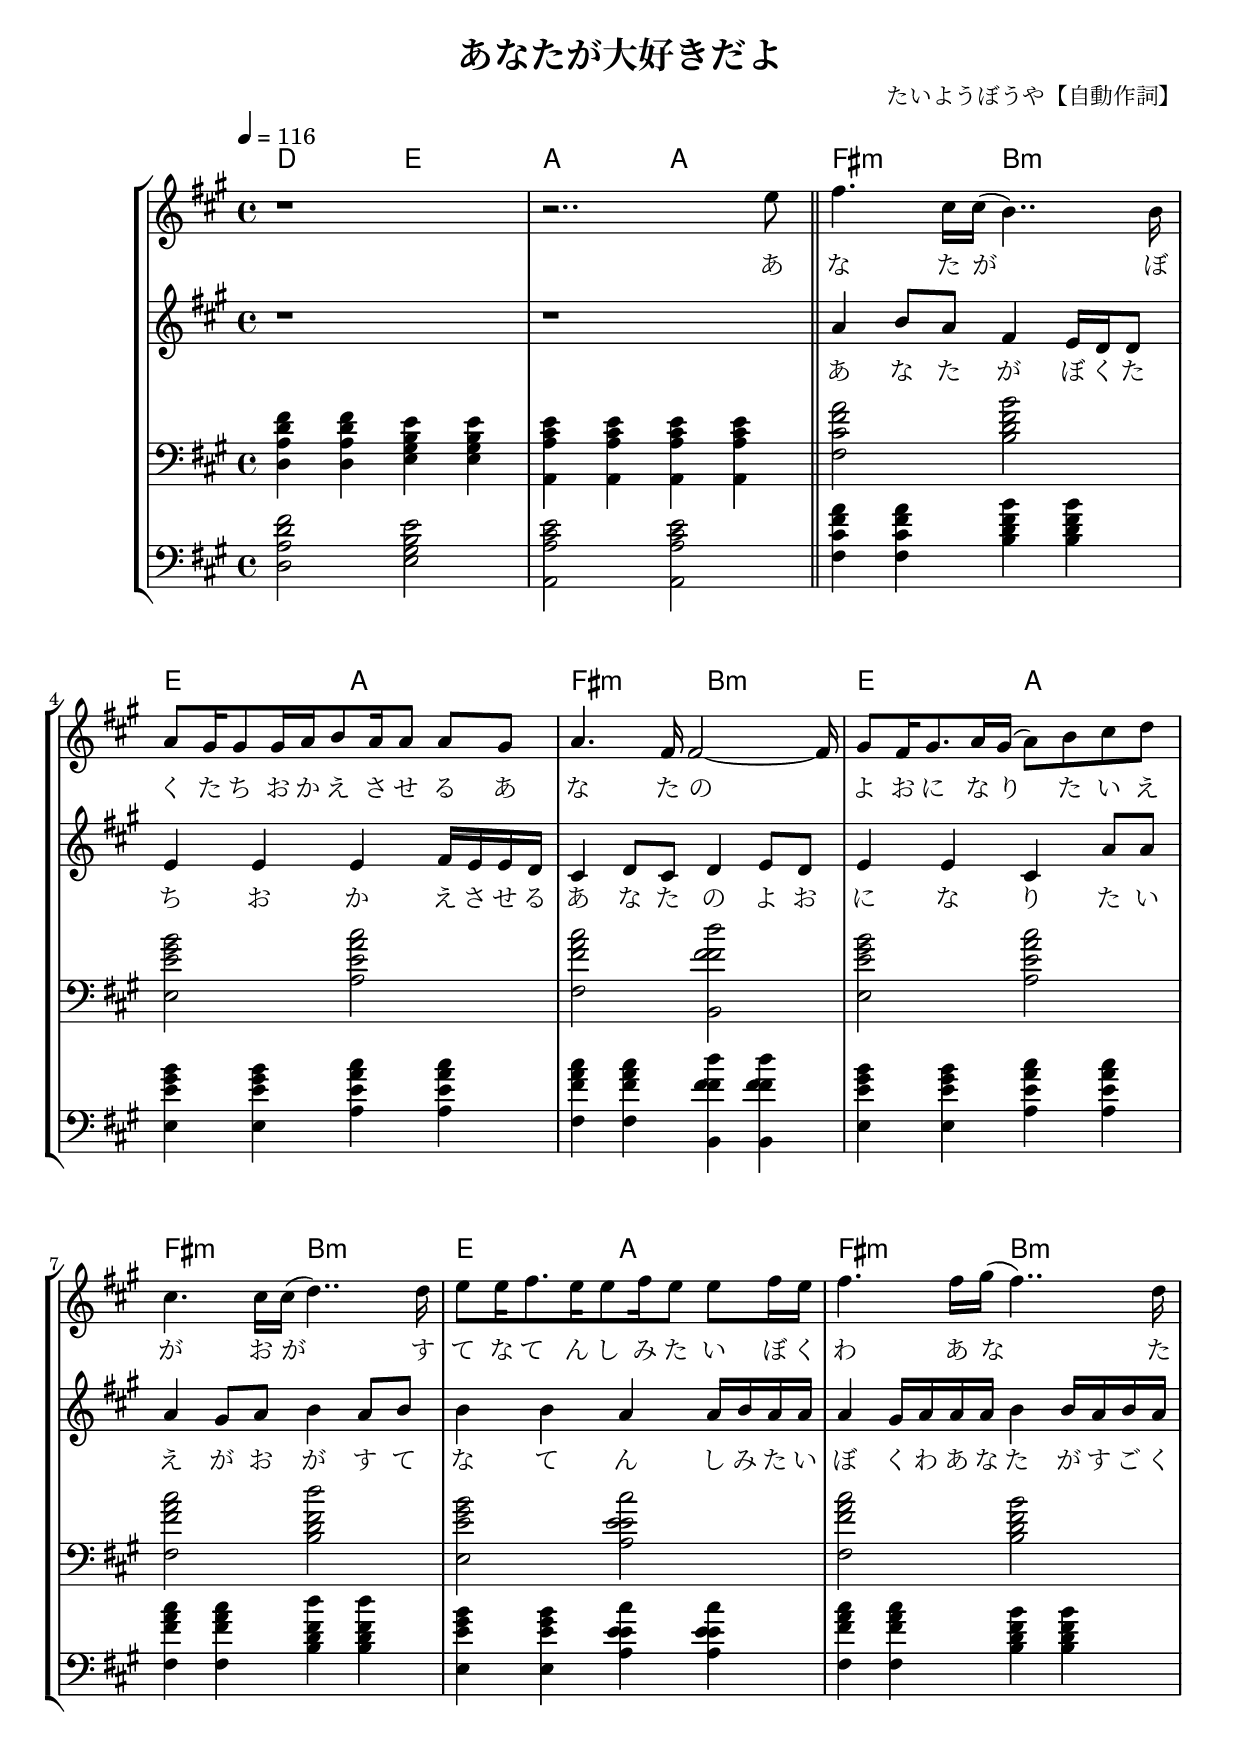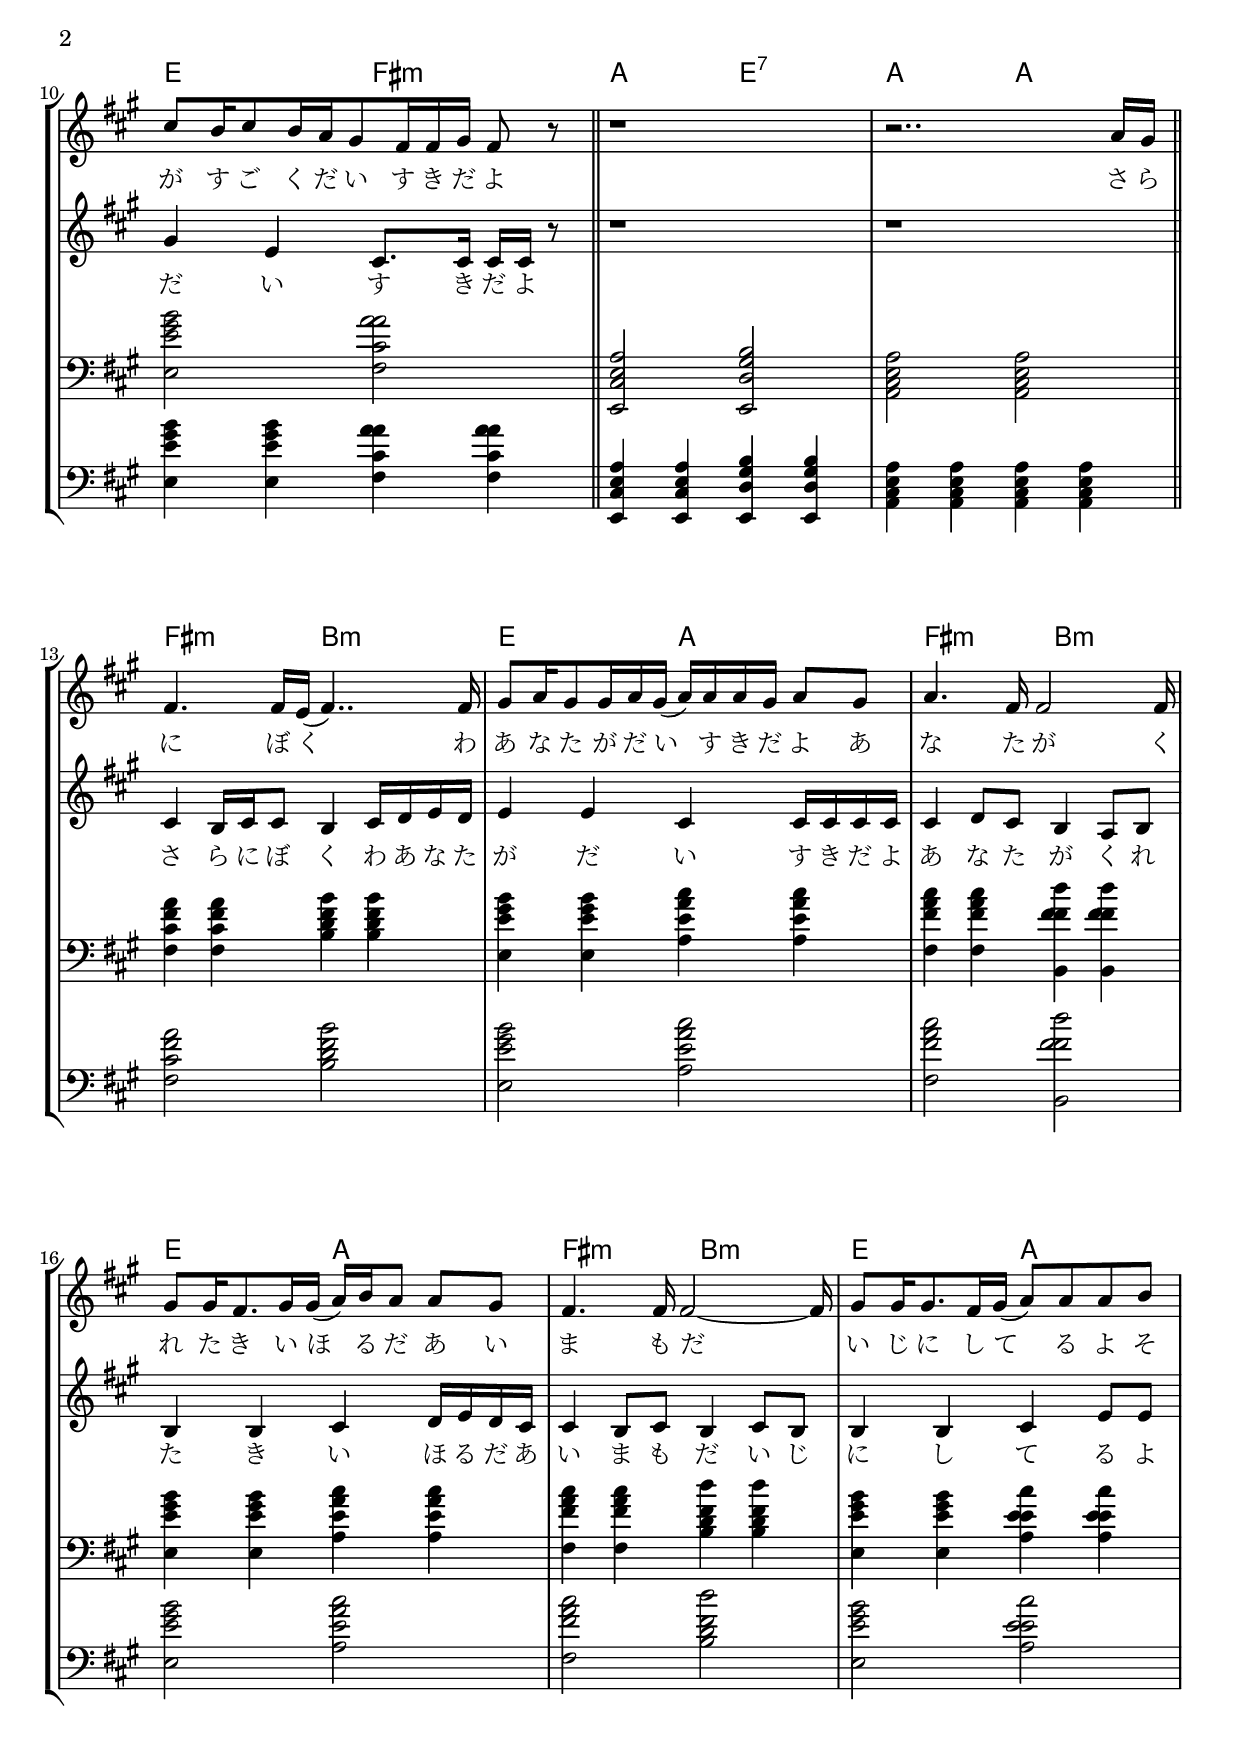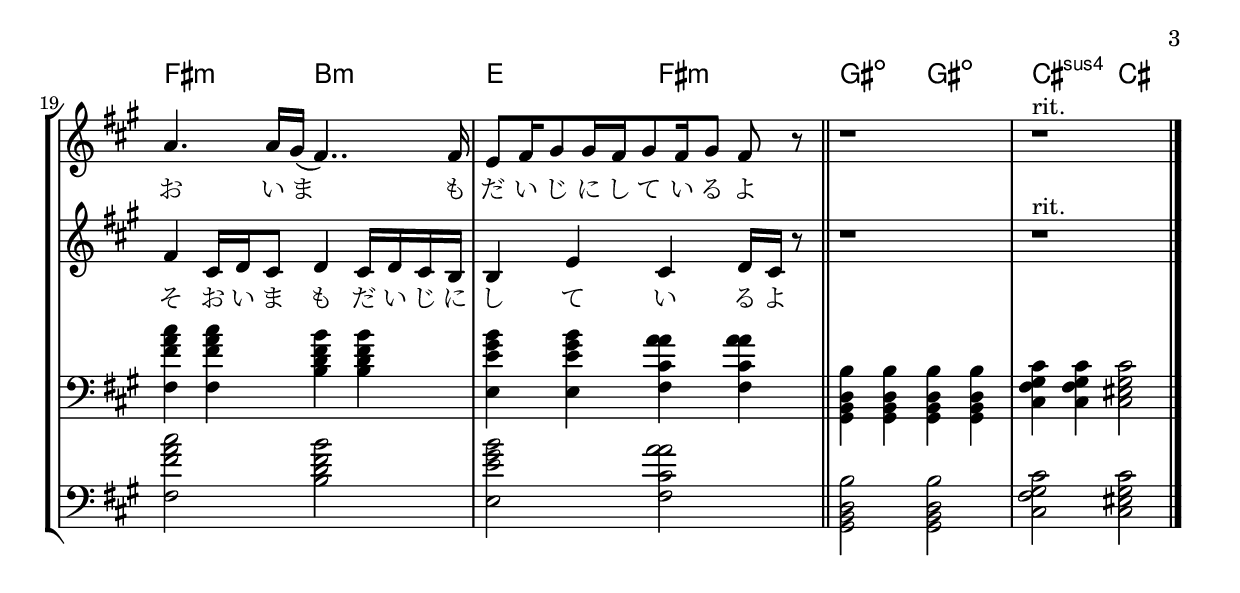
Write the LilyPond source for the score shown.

\version "2.12.1"

\header {
	title = \markup {あなたが大好きだよ}
	composer = \markup \center-column {たいようぼうや【自動作詞】}
}

harmony = \chordmode {
	d2 e a a 

	fis:m b:m e a fis:m b:m e a fis:m b:m e a fis:m b:m e fis:m 

	a e:7 a a 

	fis:m b:m e a fis:m b:m e a fis:m b:m e a fis:m b:m e fis:m 

	gis:dim gis:dim cis:sus4 cis 
}

melody = {
	\key a \major
	\tempo 4 = 116
	r1 | r2.. 
	\set Staff.midiInstrument = #"Pad 1 (new age)"
	e''8 
	fis''4.  cis''16  cis''16  (b'4..)  b'16 
	a'8  gis'16  gis'8  gis'16  a'16  b'8  a'16  a'8  a'8  gis'8 
	a'4.  fis'16  fis'2~fis'16 
	gis'8  fis'16  gis'8.  a'16  gis'16  (a'8)  b'8  cis''8  d''8 
	cis''4.  cis''16  cis''16  (d''4..)  d''16 
	e''8  e''16  fis''8.  e''16  e''8  fis''16  e''8  e''8  fis''16  e''16 
	fis''4.  fis''16  gis''16  (fis''4..)  d''16 
	cis''8  b'16  cis''8  b'16  a'16  gis'8  fis'16  fis'16  gis'16  fis'8  	r8 	r1 | r2.. 
	\set Staff.midiInstrument = #"Pad 1 (new age)"
	a'16  gis'16 
	fis'4.  fis'16  e'16  (fis'4..)  fis'16 
	gis'8  a'16  gis'8  gis'16  a'16  gis'16  (a'16)  a'16  a'16  gis'16  a'8  gis'8 
	a'4.  fis'16  fis'2  fis'16 
	gis'8  gis'16  fis'8.  gis'16  gis'16  (a'16)  b'16  a'8  a'8  gis'8 
	fis'4.  fis'16  fis'2~fis'16 
	gis'8  gis'16  gis'8.  fis'16  gis'16  (a'8)  a'8  a'8  b'8 
	a'4.  a'16  gis'16  (fis'4..)  fis'16 
	e'8  fis'16  gis'8  gis'16  fis'16  gis'8  fis'16  gis'8  fis'8  	r8 	r1 | r1^"rit." \bar "|."
}

words = \lyricmode {
	
	あ  な  た  が  ぼ  く  た  ち  お  か  え  さ  せ  る  あ  な  た  の  よ  お  に  な  り  た  い  え  が  お  が  す  て  な  て  ん  し  み  た  い  ぼ  く  わ  あ  な  た  が  す  ご  く  だ  い  す  き  だ  よ  
	
	さ  ら  に  ぼ  く  わ  あ  な  た  が  だ  い  す  き  だ  よ  あ  な  た  が  く  れ  た  き  い  ほ  る  だ  あ  い  ま  も  だ  い  じ  に  し  て  る  よ  そ  お  い  ま  も  だ  い  じ  に  し  て  い  る  よ  
	
}

secondmelody = {
	\key a \major
	\tempo 4 = 116
	r1 | r1   
	\set Staff.midiInstrument = #"Pad 1 (new age)"
	 a'4  b'8  a'8  fis'4  e'16  d'16  d'8 
	e'4  e'4  e'4  fis'16  e'16  e'16  d'16 
	cis'4  d'8  cis'8  d'4  e'8  d'8 
	e'4  e'4  cis'4  a'8  a'8 
	a'4  gis'8  a'8  b'4  a'8  b'8 
	b'4  b'4  a'4  a'16  b'16  a'16  a'16 
	a'4  gis'16  a'16  a'16  a'16  b'4  b'16  a'16  b'16  a'16 
	gis'4  e'4  cis'8.  cis'16  cis'16  cis'16  	r8 	r1 | r1   
	\set Staff.midiInstrument = #"Pad 1 (new age)"
	 cis'4  b16  cis'16  cis'8  b4  cis'16  d'16  e'16  d'16 
	e'4  e'4  cis'4  cis'16  cis'16  cis'16  cis'16 
	cis'4  d'8  cis'8  b4  a8  b8 
	b4  b4  cis'4  d'16  e'16  d'16  cis'16 
	cis'4  b8  cis'8  b4  cis'8  b8 
	b4  b4  cis'4  e'8  e'8 
	fis'4  cis'16  d'16  cis'8  d'4  cis'16  d'16  cis'16  b16 
	b4  e'4  cis'4  d'16  cis'16  	r8 	r1 | r1^"rit." \bar "|."
}

secondwords = \lyricmode {
	
	あ  な  た  が  ぼ  く  た  ち  お  か  え  さ  せ  る  あ  な  た  の  よ  お  に  な  り  た  い  え  が  お  が  す  て  な  て  ん  し  み  た  い  ぼ  く  わ  あ  な  た  が  す  ご  く  だ  い  す  き  だ  よ  
	
	さ  ら  に  ぼ  く  わ  あ  な  た  が  だ  い  す  き  だ  よ  あ  な  た  が  く  れ  た  き  い  ほ  る  だ  あ  い  ま  も  だ  い  じ  に  し  て  る  よ  そ  お  い  ま  も  だ  い  じ  に  し  て  い  る  よ  
	
}

tempochange = {
	\tempo 4 = 116
	r1 | r1 \bar "||"
	\tempo 4 = 116
	r1 | r1 | r1 | r1 | r1 | r1 | r1 | r1 \bar "||"
	\tempo 4 = 116
	r1 | r1 \bar "||"
	\tempo 4 = 116
	r1 | r1 | r1 | r1 | r1 | r1 | r1 | r1 \bar "||"
	\tempo 4 = 116
	r1 | \tempo 4 = 87 r2 \tempo 4 = 77 r2 \bar "|."
}

mainacc = {
	\clef bass
	\set Staff.midiInstrument = #"Honky-tonk"
	\key a \major
	\tempo 4 = 116
	<d a d' fis'>4 <d a d' fis'>4
	<e gis b e'>4 <e gis b e'>4
	<a, a cis' e'>4 <a, a cis' e'>4
	<a, a cis' e'>4 <a, a cis' e'>4
	\bar "||"

	\set Staff.midiInstrument = #"Vibraphone"
	<fis cis' fis' a'>2
	<b d' fis' b'>2
	<e e' gis' b'>2
	<a e' a' cis''>2
	<fis fis' a' cis''>2
	<b, fis' fis' d''>2
	<e e' gis' b'>2
	<a e' a' cis''>2
	<fis fis' a' cis''>2
	<b d' fis' d''>2
	<e e' gis' b'>2
	<a e' e' cis''>2
	<fis fis' a' cis''>2
	<b d' fis' b'>2
	<e e' gis' b'>2
	<fis cis' a' a'>2
	\bar "||"

	\set Staff.midiInstrument = #"orchestral strings"
	<e, cis e a>2
	<e, d gis b>2
	<a, cis e a>2
	<a, cis e a>2
	\bar "||"

	\set Staff.midiInstrument = #"Electric Grand"
	<fis cis' fis' a'>4 <fis cis' fis' a'>4
	<b d' fis' b'>4 <b d' fis' b'>4
	<e e' gis' b'>4 <e e' gis' b'>4
	<a e' a' cis''>4 <a e' a' cis''>4
	<fis fis' a' cis''>4 <fis fis' a' cis''>4
	<b, fis' fis' d''>4 <b, fis' fis' d''>4
	<e e' gis' b'>4 <e e' gis' b'>4
	<a e' a' cis''>4 <a e' a' cis''>4
	<fis fis' a' cis''>4 <fis fis' a' cis''>4
	<b d' fis' d''>4 <b d' fis' d''>4
	<e e' gis' b'>4 <e e' gis' b'>4
	<a e' e' cis''>4 <a e' e' cis''>4
	<fis fis' a' cis''>4 <fis fis' a' cis''>4
	<b d' fis' b'>4 <b d' fis' b'>4
	<e e' gis' b'>4 <e e' gis' b'>4
	<fis cis' a' a'>4 <fis cis' a' a'>4
	\bar "||"

	\set Staff.midiInstrument = #"Electric Grand"
	<gis, b, d b>4 <gis, b, d b>4
	<gis, b, d b>4 <gis, b, d b>4
	<cis fis gis cis'>4 <cis fis gis cis'>4
	<cis eis gis cis'>2
	\bar "|."
}

subacc = {
	\clef bass
	\set Staff.midiInstrument = #"Electric Piano2"
	\key a \major
	\tempo 4 = 116
	<d a d' fis'>2
	<e gis b e'>2
	<a, a cis' e'>2
	<a, a cis' e'>2
	\bar "||"

	\set Staff.midiInstrument = #"Acoustic grand"
	<fis cis' fis' a'>4 <fis cis' fis' a'>4
	<b d' fis' b'>4 <b d' fis' b'>4
	<e e' gis' b'>4 <e e' gis' b'>4
	<a e' a' cis''>4 <a e' a' cis''>4
	<fis fis' a' cis''>4 <fis fis' a' cis''>4
	<b, fis' fis' d''>4 <b, fis' fis' d''>4
	<e e' gis' b'>4 <e e' gis' b'>4
	<a e' a' cis''>4 <a e' a' cis''>4
	<fis fis' a' cis''>4 <fis fis' a' cis''>4
	<b d' fis' d''>4 <b d' fis' d''>4
	<e e' gis' b'>4 <e e' gis' b'>4
	<a e' e' cis''>4 <a e' e' cis''>4
	<fis fis' a' cis''>4 <fis fis' a' cis''>4
	<b d' fis' b'>4 <b d' fis' b'>4
	<e e' gis' b'>4 <e e' gis' b'>4
	<fis cis' a' a'>4 <fis cis' a' a'>4
	\bar "||"

	\set Staff.midiInstrument = #"Bright Acoustic"
	<e, cis e a>4 <e, cis e a>4
	<e, d gis b>4 <e, d gis b>4
	<a, cis e a>4 <a, cis e a>4
	<a, cis e a>4 <a, cis e a>4
	\bar "||"

	\set Staff.midiInstrument = #"Harmonica"
	<fis cis' fis' a'>2
	<b d' fis' b'>2
	<e e' gis' b'>2
	<a e' a' cis''>2
	<fis fis' a' cis''>2
	<b, fis' fis' d''>2
	<e e' gis' b'>2
	<a e' a' cis''>2
	<fis fis' a' cis''>2
	<b d' fis' d''>2
	<e e' gis' b'>2
	<a e' e' cis''>2
	<fis fis' a' cis''>2
	<b d' fis' b'>2
	<e e' gis' b'>2
	<fis cis' a' a'>2
	\bar "||"

	\set Staff.midiInstrument = #"Harmonica"
	<gis, b, d b>2
	<gis, b, d b>2
	<cis fis gis cis'>2
	<cis eis gis cis'>2
	\bar "|."
}

percA = {
	\drummode {
	r1  |r2. hho4  \bar "||"
	r1  |r2. hho4  |r1  |r2. hho4  |r1  |r2. hho4  |r1  |r2. hho4  \bar "||"
	r1  |r2. hho4  \bar "||"
	r1  |r2. hho4  |r1  |r2. hho4  |r1  |r2. hho4  |r1  |r2. hho4  \bar "||"
	r1  |r2. hho4  \bar "|."
	}
}

percB = {
	\drummode {
	r16 hhp16 hhp8 hhp16 hhp8 hhp2 r16  |r16 hhp16 hhp8 hhp16 hhp8 hhp2 hhp16  \bar "||"
	r16 hhp16 hhp8 hhp16 hhp8 hhp2 r16  |r16 hhp16 hhp8 hhp16 hhp8 hhp2 r16  |r16 hhp16 hhp8 hhp16 hhp8 hhp2 r16  |r16 hhp16 hhp8 hhp16 hhp8 hhp2 r16  |r16 hhp16 hhp8 hhp16 hhp8 hhp2 r16  |r16 hhp16 hhp8 hhp16 hhp8 hhp2 r16  |r16 hhp16 hhp8 hhp16 hhp8 hhp2 r16  |r16 hhp16 hhp8 hhp16 hhp8 hhp2 hhp16  \bar "||"
	r16 hhp16 hhp8 hhp16 hhp8 hhp2 r16  |r16 hhp16 hhp8 hhp16 hhp8 hhp2 hhp16  \bar "||"
	r16 hhp16 hhp8 hhp16 hhp8 hhp2 r16  |r16 hhp16 hhp8 hhp16 hhp8 hhp2 r16  |r16 hhp16 hhp8 hhp16 hhp8 hhp2 r16  |r16 hhp16 hhp8 hhp16 hhp8 hhp2 r16  |r16 hhp16 hhp8 hhp16 hhp8 hhp2 r16  |r16 hhp16 hhp8 hhp16 hhp8 hhp2 r16  |r16 hhp16 hhp8 hhp16 hhp8 hhp2 r16  |r16 hhp16 hhp8 hhp16 hhp8 hhp2 hhp16  \bar "||"
	r16 hhp16 hhp8 hhp16 hhp8 hhp2 r16  |r16 hhp16 hhp8 hhp16 hhp8 hhp2 hhp16  \bar "|."
	}
}

percC = {
	\drummode {
	hh8. hh8. hh2 r8  |hh8. hh8. hh4 hh4 hh8  \bar "||"
	hh8. hh8. hh2 r8  |hh8. hh8. hh2 hh8  |hh8. hh8. hh2 r8  |hh8. hh8. hh2 hh8  |hh8. hh8. hh2 r8  |hh8. hh8. hh2 hh8  |hh8. hh8. hh2 r8  |hh8. hh8. hh4 hh4 hh8  \bar "||"
	hh8. hh8. hh2 r8  |hh8. hh8. hh4 hh4 hh8  \bar "||"
	hh8. hh8. hh2 r8  |hh8. hh8. hh2 hh8  |hh8. hh8. hh2 r8  |hh8. hh8. hh2 hh8  |hh8. hh8. hh2 r8  |hh8. hh8. hh2 hh8  |hh8. hh8. hh2 r8  |hh8. hh8. hh4 hh4 hh8  \bar "||"
	hh8. hh8. hh2 r8  |hh8. hh8. hh4 hh4 hh8  \bar "|."
	}
}

percD = {
	\drummode {
	r2 ss2  |r2 ss2  \bar "||"
	r2 ss2  |r2 ss2  |r2 ss2  |r2 ss2  |r2 ss2  |r2 ss2  |r2 ss2  |r2 ss2  \bar "||"
	r2 ss2  |r2 ss2  \bar "||"
	r2 ss2  |r2 ss2  |r2 ss2  |r2 ss2  |r2 ss2  |r2 ss2  |r2 ss2  |r2 ss2  \bar "||"
	r2 ss2  |r2 ss2  \bar "|."
	}
}

percE = {
	\drummode {
	bd2 r8 bd4 bd8  |bd4. bd4 bd4.  \bar "||"
	bd2 r8 bd4 bd8  |bd4. bd4 bd4 bd8  |bd2 r8 bd4 bd8  |bd4. bd4 bd4 bd8  |bd2 r8 bd4 bd8  |bd4. bd4 bd4 bd8  |bd2 r8 bd4 bd8  |bd4. bd4 bd4.  \bar "||"
	bd2 r8 bd4 bd8  |bd4. bd4 bd4.  \bar "||"
	bd2 r8 bd4 bd8  |bd4. bd4 bd4 bd8  |bd2 r8 bd4 bd8  |bd4. bd4 bd4 bd8  |bd2 r8 bd4 bd8  |bd4. bd4 bd4 bd8  |bd2 r8 bd4 bd8  |bd4. bd4 bd4.  \bar "||"
	bd2 r8 bd4 bd8  |bd4. bd4 bd4.  \bar "|."
	}
}

\score {
	<<
		\new StaffGroup <<
			\new ChordNames {\harmony}
			\new Voice = "melody" {\melody}
			\new Lyrics \lyricsto "melody" \words
			\new Voice = "secondmelody" {\secondmelody}
			\new Lyrics \lyricsto "secondmelody" \secondwords
			\new Staff = "mainacc" {\mainacc}
			\new Staff = "subacc" {\subacc}
		>>
	>>
	\layout { }
}
